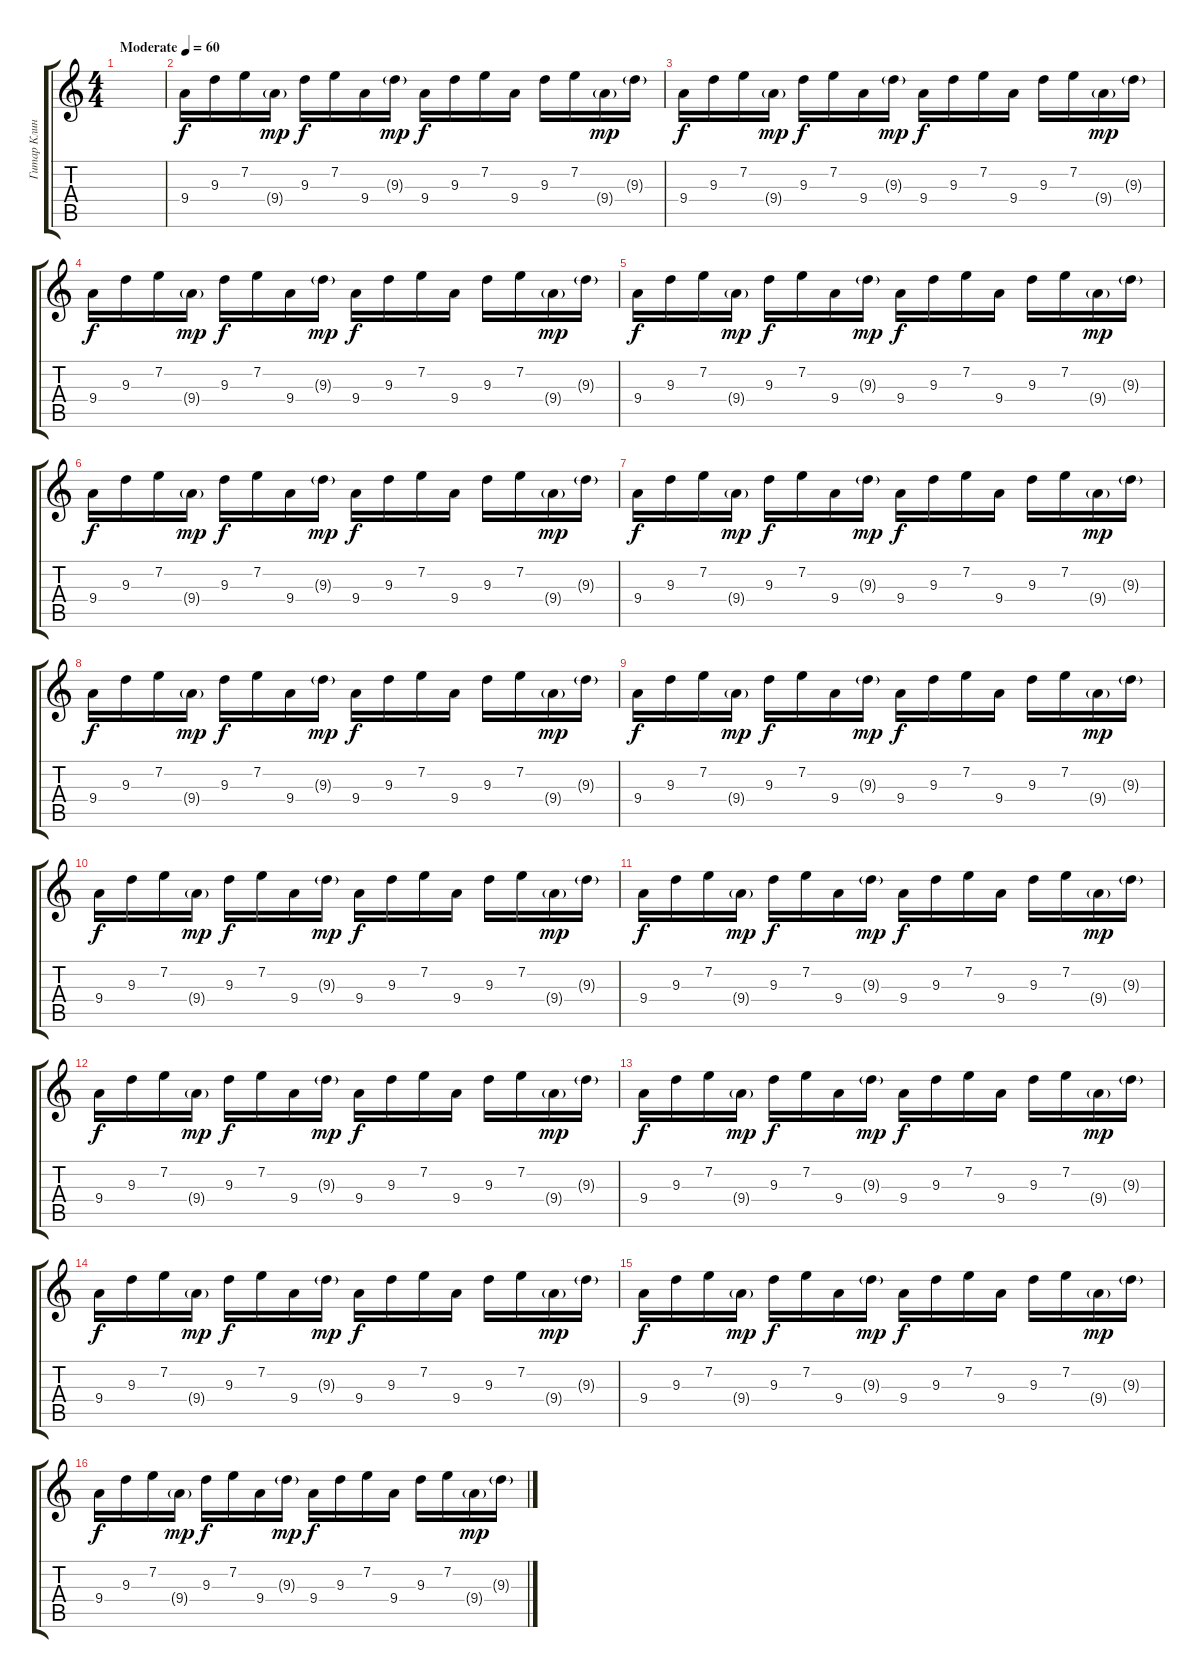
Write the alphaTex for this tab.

\track ("Гитар Клин" "Гитар Клин") {instrument electricguitarclean}
\staff {score tabs}
\tuning (D4 A3 F3 C3 G2 C2) {hide}
\ts (4 4)
\tempo (60 "Moderate")
\clef g2
\ks c
|
9.4.16 9.3.16 7.2.16 9.4{g}.16{dy mp} 9.3.16{dy f} 7.2.16 9.4.16 9.3{g}.16{dy mp} 9.4.16{dy f} 9.3.16 7.2.16 9.4.16 9.3.16 7.2.16 9.4{g}.16{dy mp} 9.3{g}.16 |
9.4.16{dy f} 9.3.16 7.2.16 9.4{g}.16{dy mp} 9.3.16{dy f} 7.2.16 9.4.16 9.3{g}.16{dy mp} 9.4.16{dy f} 9.3.16 7.2.16 9.4.16 9.3.16 7.2.16 9.4{g}.16{dy mp} 9.3{g}.16 |
9.4.16{dy f} 9.3.16 7.2.16 9.4{g}.16{dy mp} 9.3.16{dy f} 7.2.16 9.4.16 9.3{g}.16{dy mp} 9.4.16{dy f} 9.3.16 7.2.16 9.4.16 9.3.16 7.2.16 9.4{g}.16{dy mp} 9.3{g}.16 |
9.4.16{dy f} 9.3.16 7.2.16 9.4{g}.16{dy mp} 9.3.16{dy f} 7.2.16 9.4.16 9.3{g}.16{dy mp} 9.4.16{dy f} 9.3.16 7.2.16 9.4.16 9.3.16 7.2.16 9.4{g}.16{dy mp} 9.3{g}.16 |
9.4.16{dy f} 9.3.16 7.2.16 9.4{g}.16{dy mp} 9.3.16{dy f} 7.2.16 9.4.16 9.3{g}.16{dy mp} 9.4.16{dy f} 9.3.16 7.2.16 9.4.16 9.3.16 7.2.16 9.4{g}.16{dy mp} 9.3{g}.16 |
9.4.16{dy f} 9.3.16 7.2.16 9.4{g}.16{dy mp} 9.3.16{dy f} 7.2.16 9.4.16 9.3{g}.16{dy mp} 9.4.16{dy f} 9.3.16 7.2.16 9.4.16 9.3.16 7.2.16 9.4{g}.16{dy mp} 9.3{g}.16 |
9.4.16{dy f} 9.3.16 7.2.16 9.4{g}.16{dy mp} 9.3.16{dy f} 7.2.16 9.4.16 9.3{g}.16{dy mp} 9.4.16{dy f} 9.3.16 7.2.16 9.4.16 9.3.16 7.2.16 9.4{g}.16{dy mp} 9.3{g}.16 |
9.4.16{dy f} 9.3.16 7.2.16 9.4{g}.16{dy mp} 9.3.16{dy f} 7.2.16 9.4.16 9.3{g}.16{dy mp} 9.4.16{dy f} 9.3.16 7.2.16 9.4.16 9.3.16 7.2.16 9.4{g}.16{dy mp} 9.3{g}.16 |
9.4.16{dy f} 9.3.16 7.2.16 9.4{g}.16{dy mp} 9.3.16{dy f} 7.2.16 9.4.16 9.3{g}.16{dy mp} 9.4.16{dy f} 9.3.16 7.2.16 9.4.16 9.3.16 7.2.16 9.4{g}.16{dy mp} 9.3{g}.16 |
9.4.16{dy f} 9.3.16 7.2.16 9.4{g}.16{dy mp} 9.3.16{dy f} 7.2.16 9.4.16 9.3{g}.16{dy mp} 9.4.16{dy f} 9.3.16 7.2.16 9.4.16 9.3.16 7.2.16 9.4{g}.16{dy mp} 9.3{g}.16 |
9.4.16{dy f} 9.3.16 7.2.16 9.4{g}.16{dy mp} 9.3.16{dy f} 7.2.16 9.4.16 9.3{g}.16{dy mp} 9.4.16{dy f} 9.3.16 7.2.16 9.4.16 9.3.16 7.2.16 9.4{g}.16{dy mp} 9.3{g}.16 |
9.4.16{dy f} 9.3.16 7.2.16 9.4{g}.16{dy mp} 9.3.16{dy f} 7.2.16 9.4.16 9.3{g}.16{dy mp} 9.4.16{dy f} 9.3.16 7.2.16 9.4.16 9.3.16 7.2.16 9.4{g}.16{dy mp} 9.3{g}.16 |
9.4.16{dy f} 9.3.16 7.2.16 9.4{g}.16{dy mp} 9.3.16{dy f} 7.2.16 9.4.16 9.3{g}.16{dy mp} 9.4.16{dy f} 9.3.16 7.2.16 9.4.16 9.3.16 7.2.16 9.4{g}.16{dy mp} 9.3{g}.16 |
9.4.16{dy f} 9.3.16 7.2.16 9.4{g}.16{dy mp} 9.3.16{dy f} 7.2.16 9.4.16 9.3{g}.16{dy mp} 9.4.16{dy f} 9.3.16 7.2.16 9.4.16 9.3.16 7.2.16 9.4{g}.16{dy mp} 9.3{g}.16 |
9.4.16{dy f} 9.3.16 7.2.16 9.4{g}.16{dy mp} 9.3.16{dy f} 7.2.16 9.4.16 9.3{g}.16{dy mp} 9.4.16{dy f} 9.3.16 7.2.16 9.4.16 9.3.16 7.2.16 9.4{g}.16{dy mp} 9.3{g}.16
